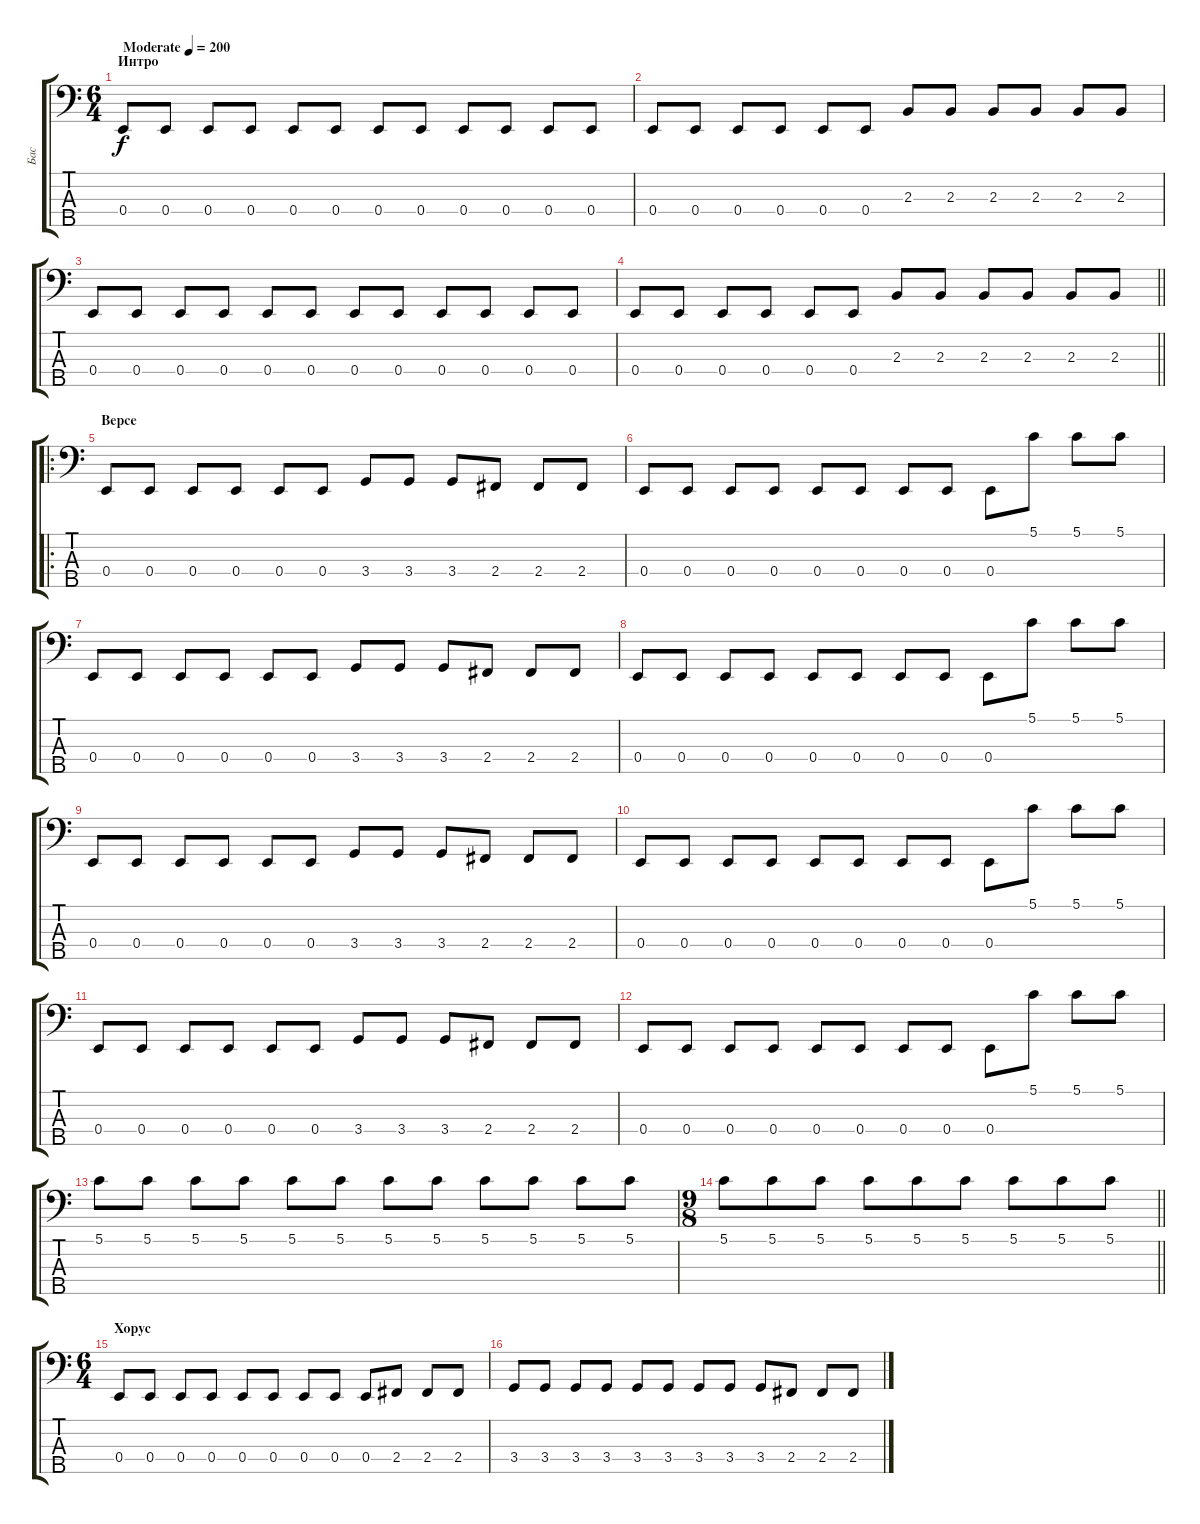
\track ("Бас" "Бас") {instrument electricbasspick}
\staff {score tabs}
\tuning (G2 D2 A1 E1 B0) {hide}
\ts (6 4)
\section ("" "Интро")
\tempo (200 "Moderate")
\clef f4
\ks c
0.4.8{dy f instrument electricbasspick} 0.4.8 0.4.8 0.4.8 0.4.8 0.4.8 0.4.8 0.4.8 0.4.8 0.4.8 0.4.8 0.4.8 |
0.4.8 0.4.8 0.4.8 0.4.8 0.4.8 0.4.8 2.3.8 2.3.8 2.3.8 2.3.8 2.3.8 2.3.8 |
0.4.8 0.4.8 0.4.8 0.4.8 0.4.8 0.4.8 0.4.8 0.4.8 0.4.8 0.4.8 0.4.8 0.4.8 |
\barLineRight lightlight
0.4.8 0.4.8 0.4.8 0.4.8 0.4.8 0.4.8 2.3.8 2.3.8 2.3.8 2.3.8 2.3.8 2.3.8 |
\ro
\section ("" "Версе")
0.4.8 0.4.8 0.4.8 0.4.8 0.4.8 0.4.8 3.4.8 3.4.8 3.4.8 2.4.8 2.4.8 2.4.8 |
0.4.8 0.4.8 0.4.8 0.4.8 0.4.8 0.4.8 0.4.8 0.4.8 0.4.8 5.1.8 5.1.8 5.1.8 |
0.4.8 0.4.8 0.4.8 0.4.8 0.4.8 0.4.8 3.4.8 3.4.8 3.4.8 2.4.8 2.4.8 2.4.8 |
0.4.8 0.4.8 0.4.8 0.4.8 0.4.8 0.4.8 0.4.8 0.4.8 0.4.8 5.1.8 5.1.8 5.1.8 |
0.4.8 0.4.8 0.4.8 0.4.8 0.4.8 0.4.8 3.4.8 3.4.8 3.4.8 2.4.8 2.4.8 2.4.8 |
0.4.8 0.4.8 0.4.8 0.4.8 0.4.8 0.4.8 0.4.8 0.4.8 0.4.8 5.1.8 5.1.8 5.1.8 |
0.4.8 0.4.8 0.4.8 0.4.8 0.4.8 0.4.8 3.4.8 3.4.8 3.4.8 2.4.8 2.4.8 2.4.8 |
0.4.8 0.4.8 0.4.8 0.4.8 0.4.8 0.4.8 0.4.8 0.4.8 0.4.8 5.1.8 5.1.8 5.1.8 |
5.1.8 5.1.8 5.1.8 5.1.8 5.1.8 5.1.8 5.1.8 5.1.8 5.1.8 5.1.8 5.1.8 5.1.8 |
\ts (9 8)
\barLineRight lightlight
5.1.8 5.1.8 5.1.8 5.1.8 5.1.8 5.1.8 5.1.8 5.1.8 5.1.8 |
\ts (6 4)
\section ("" "Хорус")
0.4.8 0.4.8 0.4.8 0.4.8 0.4.8 0.4.8 0.4.8 0.4.8 0.4.8 2.4.8 2.4.8 2.4.8 |
3.4.8 3.4.8 3.4.8 3.4.8 3.4.8 3.4.8 3.4.8 3.4.8 3.4.8 2.4.8 2.4.8 2.4.8
